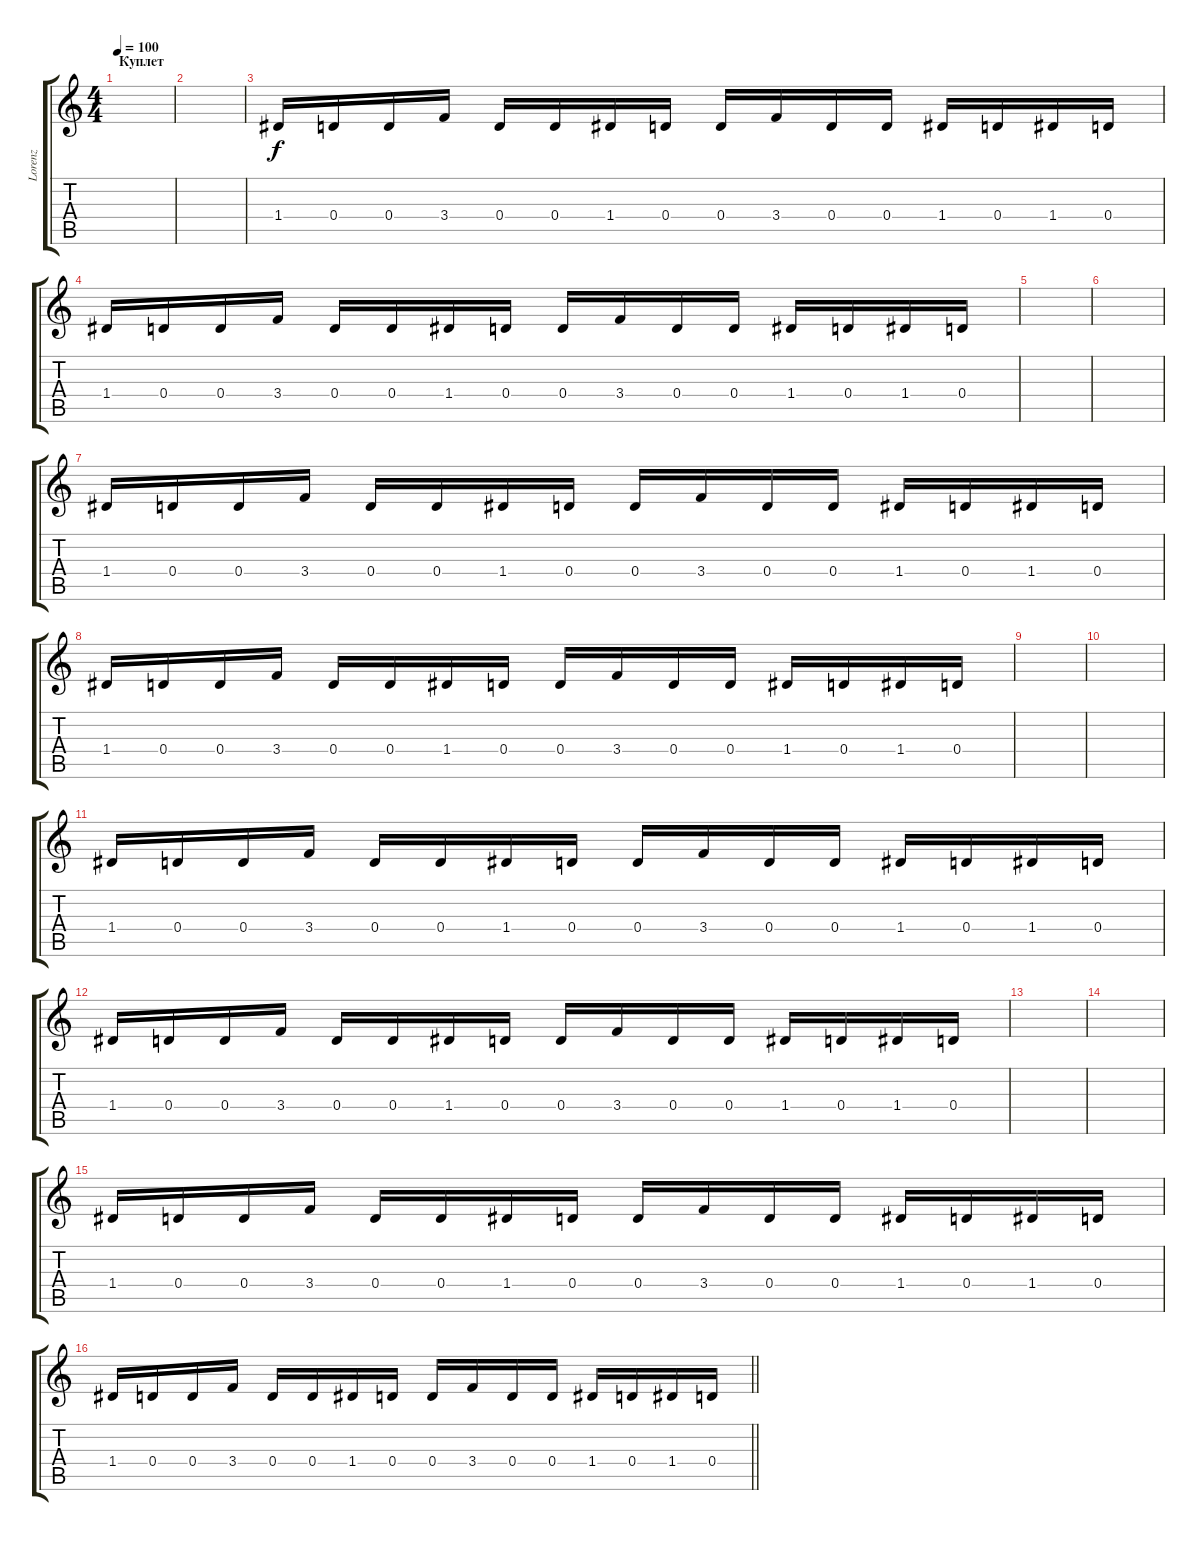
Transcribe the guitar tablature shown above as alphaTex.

\track ("Lorenz" "Lorenz") {instrument synthbass1}
\staff {score tabs}
\tuning (E4 B3 G3 D3 A2 E2) {hide}
\ts (4 4)
\section ("" "Куплет")
\tempo 100
\clef g2
\ks c
|
|
1.4.16 0.4.16 0.4.16 3.4.16 0.4.16 0.4.16 1.4.16 0.4.16 0.4.16 3.4.16 0.4.16 0.4.16 1.4.16 0.4.16 1.4.16 0.4.16 |
1.4.16 0.4.16 0.4.16 3.4.16 0.4.16 0.4.16 1.4.16 0.4.16 0.4.16 3.4.16 0.4.16 0.4.16 1.4.16 0.4.16 1.4.16 0.4.16 |
|
|
1.4.16 0.4.16 0.4.16 3.4.16 0.4.16 0.4.16 1.4.16 0.4.16 0.4.16 3.4.16 0.4.16 0.4.16 1.4.16 0.4.16 1.4.16 0.4.16 |
1.4.16 0.4.16 0.4.16 3.4.16 0.4.16 0.4.16 1.4.16 0.4.16 0.4.16 3.4.16 0.4.16 0.4.16 1.4.16 0.4.16 1.4.16 0.4.16 |
|
|
1.4.16 0.4.16 0.4.16 3.4.16 0.4.16 0.4.16 1.4.16 0.4.16 0.4.16 3.4.16 0.4.16 0.4.16 1.4.16 0.4.16 1.4.16 0.4.16 |
1.4.16 0.4.16 0.4.16 3.4.16 0.4.16 0.4.16 1.4.16 0.4.16 0.4.16 3.4.16 0.4.16 0.4.16 1.4.16 0.4.16 1.4.16 0.4.16 |
|
|
1.4.16 0.4.16 0.4.16 3.4.16 0.4.16 0.4.16 1.4.16 0.4.16 0.4.16 3.4.16 0.4.16 0.4.16 1.4.16 0.4.16 1.4.16 0.4.16 |
\barLineRight lightlight
1.4.16 0.4.16 0.4.16 3.4.16 0.4.16 0.4.16 1.4.16 0.4.16 0.4.16 3.4.16 0.4.16 0.4.16 1.4.16 0.4.16 1.4.16 0.4.16
